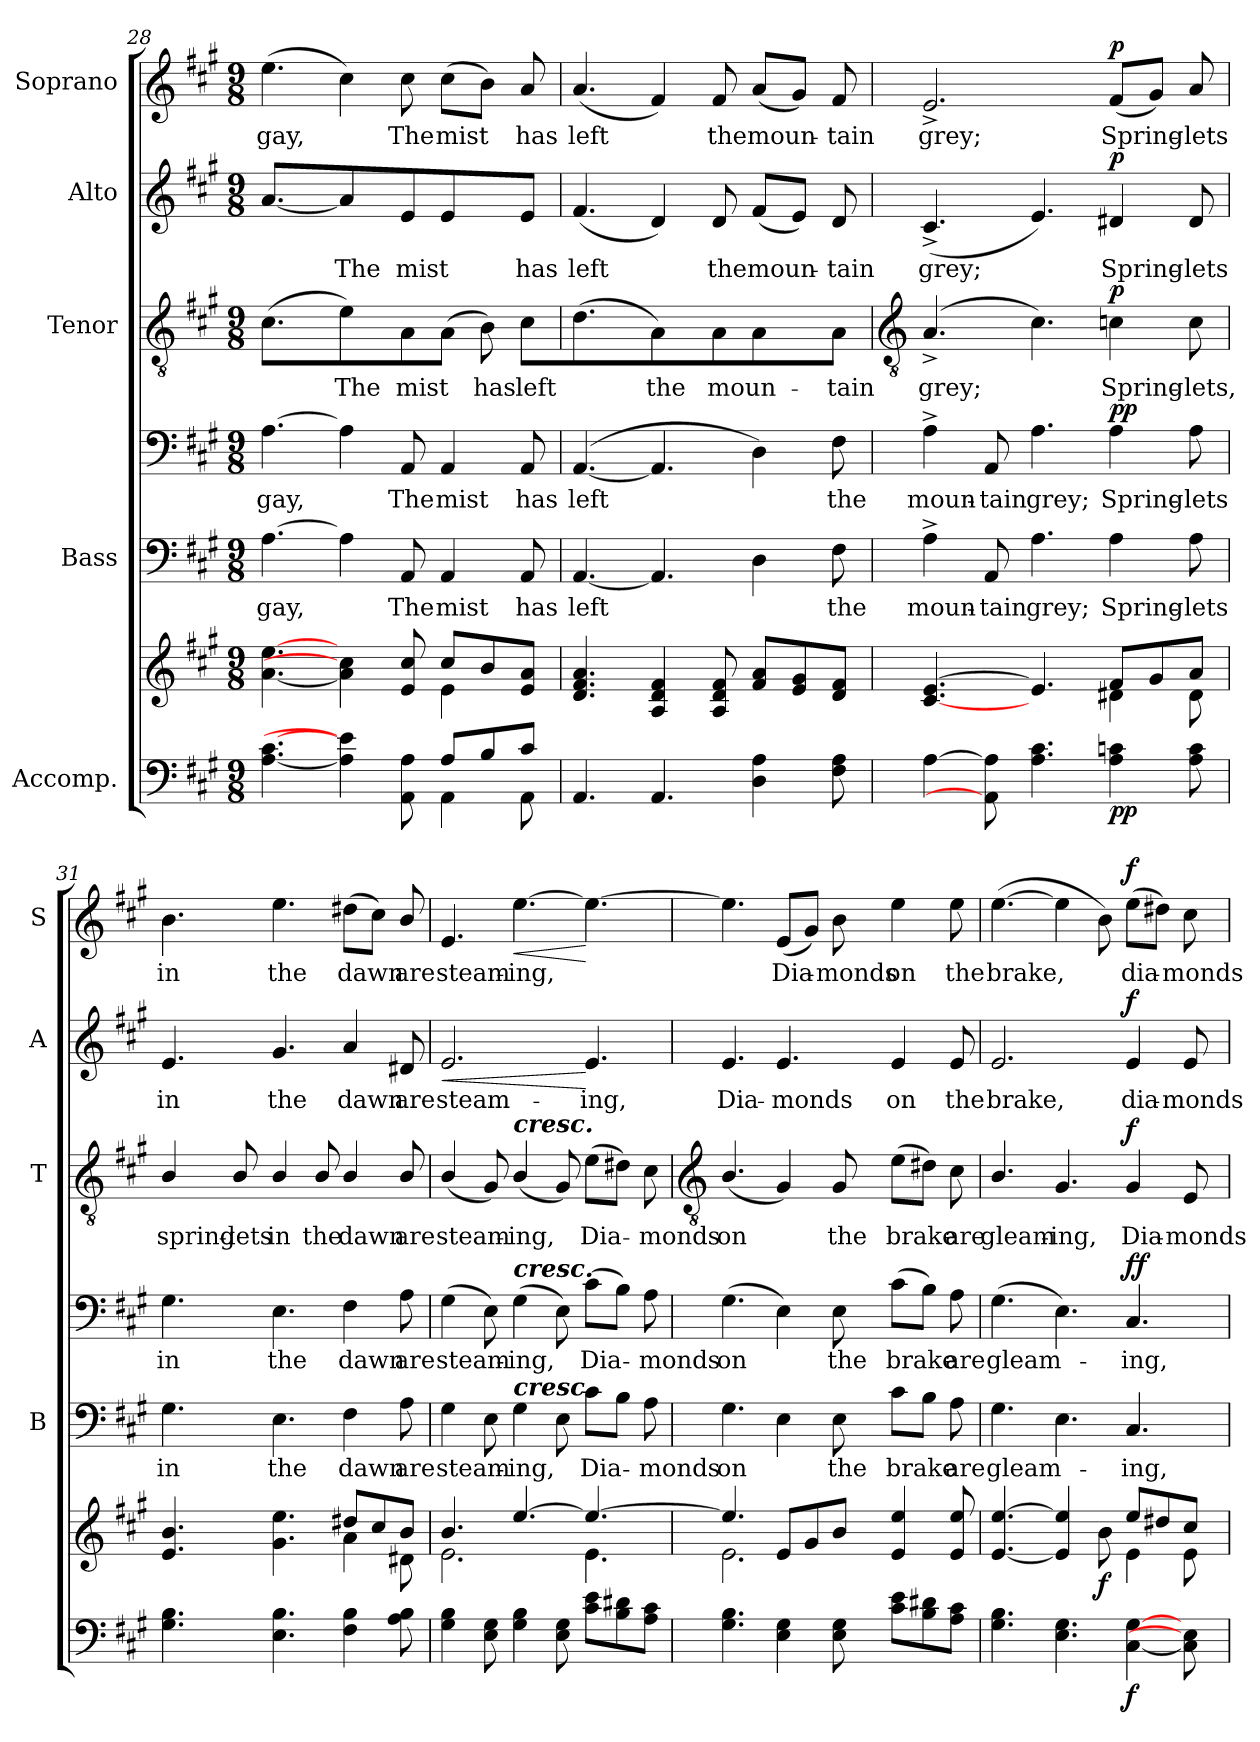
**kern	**kern	**dynam	**kern	**text	**kern	**text	**dynam	**kern	**text	**dynam	**kern	**text	**dynam	**kern	**text	**dynam
*part5	*part5	*part5	*part4	*part4	*part4	*part4	*part4	*part3	*part3	*part3	*part2	*part2	*part2	*part1	*part1	*part1
*staff7	*staff6	*staff6/7	*staff5	*staff5	*staff4	*staff4	*staff4/5	*staff3	*staff3	*staff3	*staff2	*staff2	*staff2	*staff1	*staff1	*staff1
*I"Accomp.	*	*	*I"Bass	*	*	*	*	*I"Tenor	*	*	*I"Alto	*	*	*I"Soprano	*	*
*	*	*	*I'B	*	*	*	*	*I'T	*	*	*I'A	*	*	*I'S	*	*
*clefF4	*clefG2	*	*	*	*clefF4	*	*	*clefGv2	*	*	*clefG2	*	*	*clefG2	*	*
*k[f#c#g#]	*k[f#c#g#]	*	*k[f#c#g#]	*	*k[f#c#g#]	*	*	*k[f#c#g#]	*	*	*k[f#c#g#]	*	*	*k[f#c#g#]	*	*
*A:	*A:	*	*A:	*	*A:	*	*	*A:	*	*	*A:	*	*	*A:	*	*
*M9/8	*M9/8	*	*M9/8	*	*M9/8	*	*	*M9/8	*	*	*M9/8	*	*	*M9/8	*	*
=28	=28	=28	=28	=28	=28	=28	=28	=28	=28	=28	=28	=28	=28	=28	=28	=28
*^	*^	*	*	*	*	*	*	*	*	*	*	*	*	*	*	*
!	!	!	!	!	!	!LO:LY:b	!	!LO:LY:b	!	!	!	!	!	!	!	!	!LO:LY:b	!
4.ryy	[4.A [4.c#	[4.a [4.ee	4.ryy	.	[4.A	gay,	[4.A	gay,	.	(>4.c#	.	.	[4.a	.	.	(>4.ee	gay,	.
!	!	!	!	!	!	!	!	!	!	!	!LO:LY:b	!	!	!LO:LY:b	!	!	!	!
4.ryy	4A] 4e]	4a] 4cc#]	4.ryy	.	4A]	.	4A]	.	.	4e)	The	.	4a]	The	.	4cc#)	.	.
!	!	!	!	!	!	!LO:LY:b	!	!LO:LY:b	!	!	!LO:LY:b	!	!	!LO:LY:b	!	!	!LO:LY:b	!
.	8AA 8A	8e 8cc#	.	.	8AA	The	8AA	The	.	8A	mist	.	8e	mist	.	8cc#	The	.
!	!	!	!	!	!	!LO:LY:b	!	!LO:LY:b	!	!	!	!	!	!	!	!	!LO:LY:b	!
8A/L	4AA\	8cc#L	4e\	.	4AA	mist	4AA	mist	.	(<8AJ	.	.	4e	.	.	(>8cc#L	mist	.
!	!	!	!	!	!	!	!	!	!	!	!LO:LY:b	!	!	!	!	!	!	!
8B/	.	8b	.	.	.	.	.	.	.	8B)	has	.	.	.	.	8bJ)	.	.
!	!	!	!	!	!	!LO:LY:b	!	!LO:LY:b	!	!	!LO:LY:b	!	!	!LO:LY:b	!	!	!LO:LY:b	!
8c#/J	8AA\	8e 8aJ	8ryy	.	8AA	has	8AA	has	.	8c#L	left	.	8eJ	has	.	8a	has	.
=29	=29	=29	=29	=29	=29	=29	=29	=29	=29	=29	=29	=29	=29	=29	=29	=29	=29	=29
!	!	!	!	!	!	!LO:LY:b	!	!LO:LY:b	!	!	!	!	!	!LO:LY:b	!	!	!LO:LY:b	!
1ryy	4.AA	4.d 4.f# 4.a	1ryy	.	[4.AA	left	(<[4.AA	left	.	(<4.d	.	.	(<4.f#	left	.	(<4.a	left	.
!	!	!	!	!	!	!	!	!	!	!	!LO:LY:b	!	!	!	!	!	!	!
.	4.AA	4A 4d 4f#	.	.	4.AA]	.	4.AA]	.	.	4A)	the	.	4d)	.	.	4f#)	.	.
!	!	!	!	!	!	!	!	!	!	!	!LO:LY:b	!	!	!LO:LY:b	!	!	!LO:LY:b	!
.	.	8A 8d 8f#	.	.	.	.	.	.	.	8A	moun-	.	8d	the	.	8f#	the	.
!	!	!	!	!	!	!	!	!	!	!	!	!	!	!LO:LY:b	!	!	!LO:LY:b	!
.	4D 4A	8f# 8aL	.	.	4D	.	4D)	.	.	4A	.	.	(<8f#L	moun-	.	(<8aL	moun-	.
.	.	8e 8g#	.	.	.	.	.	.	.	.	.	.	8eJ)	.	.	8g#J)	.	.
!	!	!	!	!	!	!LO:LY:b	!	!LO:LY:b	!	!	!LO:LY:b	!	!	!LO:LY:b	!	!	!LO:LY:b	!
8ryy	8F# 8A	8d 8f#J	8ryy	.	8F#	the	8F#	the	.	8AJ	tain	.	8d	tain	.	8f#	tain	.
*v	*v	*	*	*	*	*	*	*	*	*	*	*	*	*	*	*	*	*
!!LO:LB:g=z
=30	=30	=30	=30	=30	=30	=30	=30	=30	=30	=30	=30	=30	=30	=30	=30	=30	=30
*	*	*	*	*	*	*	*	*	*clefGv2	*	*	*	*	*	*	*	*
*^	*	*	*	*	*	*	*	*	*	*	*	*	*	*	*	*	*
!	!	!	!	!	!	!LO:LY:b	!	!LO:LY:b	!	!	!LO:LY:b	!	!	!LO:LY:b	!	!	!LO:LY:b	!
*v	*v	*	*	*	*	*	*	*	*	*	*	*	*	*	*	*	*	*
[4A	[4.c# [4.e	4.ryy	.	4A^	moun-	4A^	moun-	.	(<4.A^	grey;	.	(<4.c#^	grey;	.	2.e^	grey;	.
!	!	!	!	!	!LO:LY:b	!	!LO:LY:b	!	!	!	!	!	!	!	!	!	!
8AA] 8A]	.	.	.	8AA	-tain	8AA	-tain	.	.	.	.	.	.	.	.	.	.
!	!	!	!	!	!LO:LY:b	!	!LO:LY:b	!	!	!	!	!	!	!	!	!	!
4.A 4.c#	4.e]	4.ryy	.	4.A	grey;	4.A	grey;	.	4.c#)	.	.	4.e)	.	.	.	.	.
!	!	!	!LO:DY:b=2	!	!LO:LY:b	!	!LO:LY:b	!	!	!LO:LY:b	!	!	!LO:LY:b	!	!	!LO:LY:b	!
!	!	!	!LO:DY:n=1:b	!	!	!	!	!LO:DY:b=2	!	!	!	!	!	!	!	!	!
!	!	!	!	!	!	!	!	!LO:DY:n=1:b	!	!	!LO:DY:b	!	!	!LO:DY:b	!	!	!LO:DY:b
4A 4cn	8f#L	4d#X\	p p	4A	Spring-	4A	Spring-	p p	4cn	Spring-	p	4d#X	Spring-	p	(<8f#L	Spring-	p
.	8g#	.	.	.	.	.	.	.	.	.	.	.	.	.	8g#J)	.	.
!	!	!	!	!	!LO:LY:b	!	!LO:LY:b	!	!	!LO:LY:b	!	!	!LO:LY:b	!	!	!LO:LY:b	!
8A 8c	8aJ	8d#\	.	8A	-lets	8A	-lets	.	8c	-lets,	.	8d#	-lets	.	8a	lets	.
=31	=31	=31	=31	=31	=31	=31	=31	=31	=31	=31	=31	=31	=31	=31	=31	=31	=31
!	!	!	!	!	!LO:LY:b	!	!LO:LY:b	!	!	!LO:LY:b	!	!	!LO:LY:b	!	!	!LO:LY:b	!
4.G# 4.B	4.e 4.b	4.ryy	.	4.G#	in	4.G#	in	.	4B/	spring-	.	4.e	in	.	4.b	in	.
!	!	!	!	!	!	!	!	!	!	!LO:LY:b	!	!	!	!	!	!	!
.	.	.	.	.	.	.	.	.	8B/	-lets	.	.	.	.	.	.	.
!	!	!	!	!	!LO:LY:b	!	!LO:LY:b	!	!	!LO:LY:b	!	!	!LO:LY:b	!	!	!LO:LY:b	!
4.E 4.B	4.g# 4.ee	4.ryy	.	4.E	the	4.E	the	.	4B/	in	.	4.g#	the	.	4.ee	the	.
!	!	!	!	!	!	!	!	!	!	!LO:LY:b	!	!	!	!	!	!	!
.	.	.	.	.	.	.	.	.	8B/	the	.	.	.	.	.	.	.
!	!	!	!	!	!LO:LY:b	!	!LO:LY:b	!	!	!LO:LY:b	!	!	!LO:LY:b	!	!	!LO:LY:b	!
4F# 4B	8dd#X/L	4a\	.	4F#	dawn	4F#	dawn	.	4B/	dawn	.	4a	dawn	.	(>8dd#XL	dawn	.
.	8cc#/	.	.	.	.	.	.	.	.	.	.	.	.	.	8cc#J)	.	.
!	!	!	!	!	!LO:LY:b	!	!LO:LY:b	!	!	!LO:LY:b	!	!	!LO:LY:b	!	!	!LO:LY:b	!
8A 8B	8b/J	8d#X\	.	8A	are	8A	are	.	8B/	are	.	8d#X	are	.	8b/	are	.
=32	=32	=32	=32	=32	=32	=32	=32	=32	=32	=32	=32	=32	=32	=32	=32	=32	=32
!	!	!	!	!	!LO:LY:b	!	!LO:LY:b	!	!	!LO:LY:b	!	!	!LO:LY:b	!LO:HP:b	!	!LO:LY:b	!
4G# 4B	4.b/	2.e\	.	4G#	steam-	(>4G#	steam-	.	(<4B/	steam-	.	2.e	steam-	<	4.e	steam-	.
8E 8G#	.	.	.	8E	.	8E)	.	.	8G#)	.	.	.	.	.	.	.	.
!	!	!	!	!	!	!	!	!	!LO:TX:a:Bi:t=cresc.	!	!	!	!	!	!	!	!
!	!	!	!	!	!	!LO:TX:a:Bi:t=cresc.	!	!	!	!	!	!	!	!	!	!	!
!	!	!	!	!LO:TX:a:Bi:t=cresc.	!	!	!	!	!	!	!	!	!	!	!	!	!
!	!	!	!	!	!LO:LY:b	!	!LO:LY:b	!	!	!LO:LY:b	!	!	!	!	!	!LO:LY:b	!LO:HP:b
4G# 4B	[4.ee/	.	.	4G#	ing,	(>4G#	ing,	.	(<4B/	ing,	.	.	.	.	[4.ee	-ing,	<
8E 8G#	.	.	.	8E	.	8E)	.	.	8G#)	.	.	.	.	.	.	.	.
!	!	!	!	!	!LO:LY:b	!	!LO:LY:b	!	!	!LO:LY:b	!	!	!LO:LY:b	!	!	!	!
8c# 8eL	4.ee/_	4.e\	.	8c#L	Dia-	(>8c#L	Dia-	.	(>8eL	Dia-	.	4.e	-ing,	[	4.ee_	.	[
8B 8d#X	.	.	.	8BJ	.	8BJ)	.	.	8d#XJ)	.	.	.	.	.	.	.	.
!	!	!	!	!	!LO:LY:b	!	!LO:LY:b	!	!	!LO:LY:b	!	!	!	!	!	!	!
8A 8c#J	.	.	.	8A	monds	8A	monds	.	8c#	monds	.	.	.	.	.	.	.
!!LO:LB:g=z
=33	=33	=33	=33	=33	=33	=33	=33	=33	=33	=33	=33	=33	=33	=33	=33	=33	=33
*	*	*	*	*	*	*	*	*	*clefGv2	*	*	*	*	*	*	*	*
!	!	!	!	!	!LO:LY:b	!	!LO:LY:b	!	!	!LO:LY:b	!	!	!LO:LY:b	!	!	!	!
4.G# 4.B	4.ee/]	2.e\	.	4.G#	on	(>4.G#	on	.	(<4.B/	on	.	4.e	Dia-	.	4.ee]	.	.
!	!	!	!	!	!	!	!	!	!	!	!	!	!LO:LY:b	!	!	!LO:LY:b	!
4E 4G#	8eL	.	.	4E	.	4E)	.	.	4G#)	.	.	4.e	-monds	.	(<8eL	Dia-	.
.	8g#	.	.	.	.	.	.	.	.	.	.	.	.	.	8g#J)	.	.
!	!	!	!	!	!LO:LY:b	!	!LO:LY:b	!	!	!LO:LY:b	!	!	!	!	!	!LO:LY:b	!
8E 8G#	8bJ	.	.	8E	the	8E	the	.	8G#	the	.	.	.	.	8b	monds	.
!	!	!	!	!	!LO:LY:b	!	!LO:LY:b	!	!	!LO:LY:b	!	!	!LO:LY:b	!	!	!LO:LY:b	!
8c# 8eL	4e 4ee	4.ryy	.	8c#L	brake	(>8c#L	brake	.	(>8eL	brake	.	4e	on	.	4ee	on	.
8B 8d#X	.	.	.	8BJ	.	8BJ)	.	.	8d#XJ)	.	.	.	.	.	.	.	.
!	!	!	!	!	!LO:LY:b	!	!LO:LY:b	!	!	!LO:LY:b	!	!	!LO:LY:b	!	!	!LO:LY:b	!
8A 8c#J	8e 8ee	.	.	8A	are	8A	are	.	8c#	are	.	8e	the	.	8ee	the	.
=34	=34	=34	=34	=34	=34	=34	=34	=34	=34	=34	=34	=34	=34	=34	=34	=34	=34
!	!	!	!	!	!LO:LY:b	!	!LO:LY:b	!	!	!LO:LY:b	!	!	!LO:LY:b	!	!	!LO:LY:b	!
4.G# 4.B	[4.e [4.ee	4.ryy	.	4.G#	gleam-	(>4.G#	gleam-	.	4.B/	gleam-	.	2.e	brake,	.	(>[4.ee	brake,	.
!	!	!	!	!	!	!	!	!	!	!LO:LY:b	!	!	!	!	!	!	!
4.E 4.G#	4e] 4ee]	4.ryy	.	4.E	.	4.E)	.	.	4.G#	-ing,	.	.	.	.	4ee]	.	.
!	!	!	!LO:DY:b	!	!	!	!	!	!	!	!	!	!	!	!	!	!
.	8b	.	f	.	.	.	.	.	.	.	.	.	.	.	8b)	.	.
!	!	!	!LO:DY:b=2	!	!LO:LY:b	!	!LO:LY:b	!LO:DY:b=2	!	!LO:LY:b	!	!	!LO:LY:b	!	!	!LO:LY:b	!
!	!	!	!	!	!	!	!	!LO:DY:n=1:b	!	!	!LO:DY:b	!	!	!LO:DY:b	!	!	!LO:DY:b
[4C# [4G#	8ee/L	4e\	f	4.C#	ing,	4.C#	ing,	f f	4G#	Dia-	f	4e	dia-	f	(>8eeL	dia-	f
.	8dd#X/	.	.	.	.	.	.	.	.	.	.	.	.	.	8dd#XJ)	.	.
!	!	!	!	!	!	!	!	!	!	!LO:LY:b	!	!	!LO:LY:b	!	!	!LO:LY:b	!
8C#] 8E]	8cc#/J	8e\	.	.	.	.	.	.	8E	-monds	.	8e	-monds	.	8cc#	monds	.
*	*v	*v	*	*	*	*	*	*	*	*	*	*	*	*	*	*	*
=	=	=	=	=	=	=	=	=	=	=	=	=	=	=	=	=
*-	*-	*-	*-	*-	*-	*-	*-	*-	*-	*-	*-	*-	*-	*-	*-	*-
